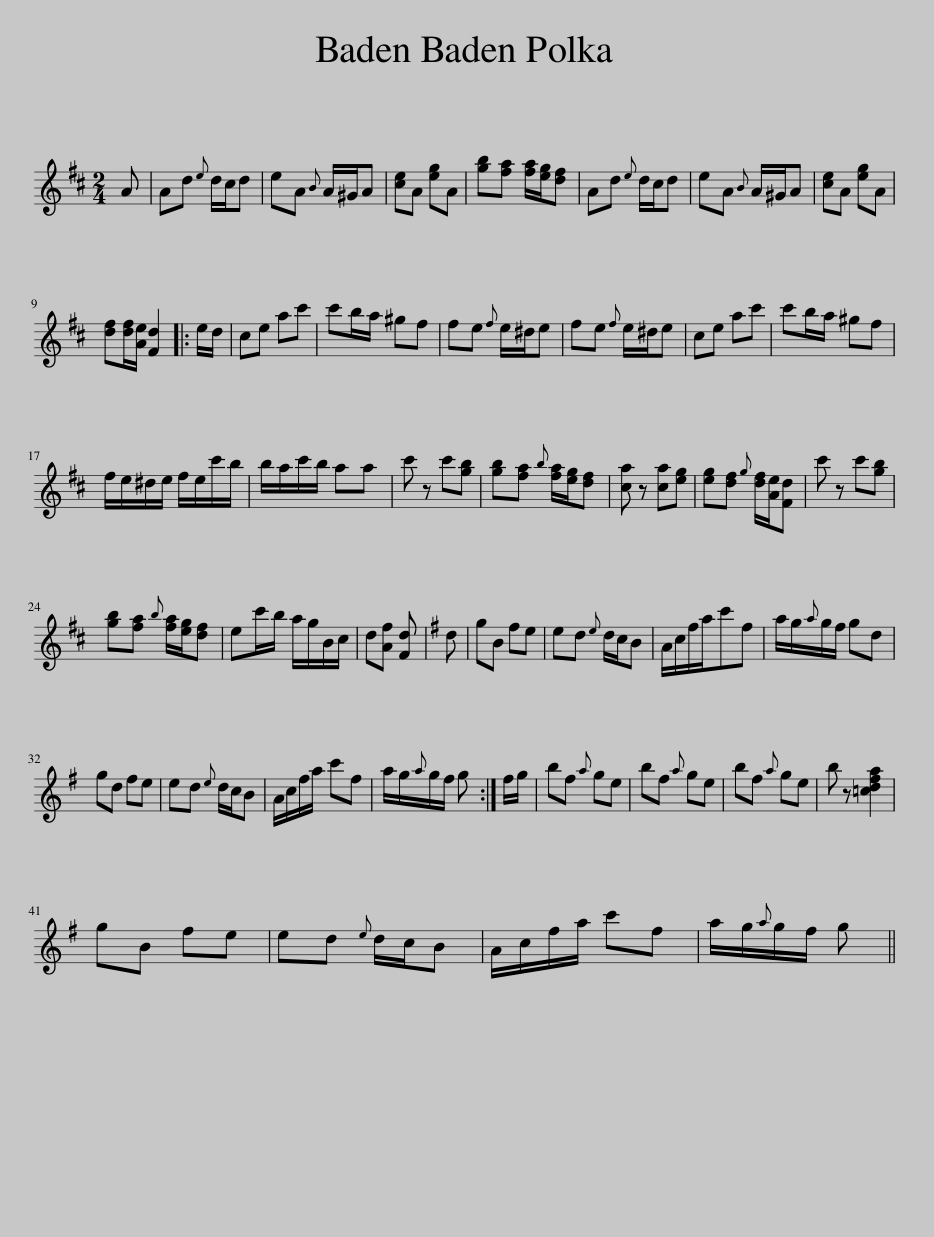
X:1
L:1/8
M:2/4
I:linebreak $
K:D
V:1 treble
V:1
 A | Ad{e} d/c/d | eA{B} A/^G/A | [ce]A [eg]A | [gb][fa] [fa]/[eg]/[df] | %5
 Ad{e} d/c/d | eA{B} A/^G/A | [ce]A [eg]A |$ [df][df]/[Ae]/ [Fd]2 |: e/d/ | %10
 ce ac' | c'b/a/ ^gf | fe{f} e/^d/e | fe{f} e/^d/e | ce ac' | %15
 c'b/a/ ^gf |$ f/e/^d/e/ f/e/c'/b/ | b/a/c'/b/ aa | c' z c'[gb] | [gb][fa]{b} [fa]/[eg]/[df] | %20
 [ca] z [ca][eg] | [eg][df]{g} [df]/[Ae]/[Fd] | c' z c'[gb] |$ [gb][fa]{b} [fa]/[eg]/[df] | ec'/b/ a/g/B/c/ | %25
 d[Af] [Fd] |[K:G] d | gB fe | ed{e} d/c/B | A/c/f/a/c'f | %30
 a/g/{a}g/f/ gd |$ gd fe | ed{e} d/c/B | A/c/f/a/ c'f | a/g/{a}g/f/ g :| %35
 f/g/ | bf{a} ge | bf{a} ge | bf{a} ge | b z [=cdfa]2 |$ %40
 gB fe | ed{e} d/c/B | A/c/f/a/ c'f | a/g/{a}g/f/ g || %44
